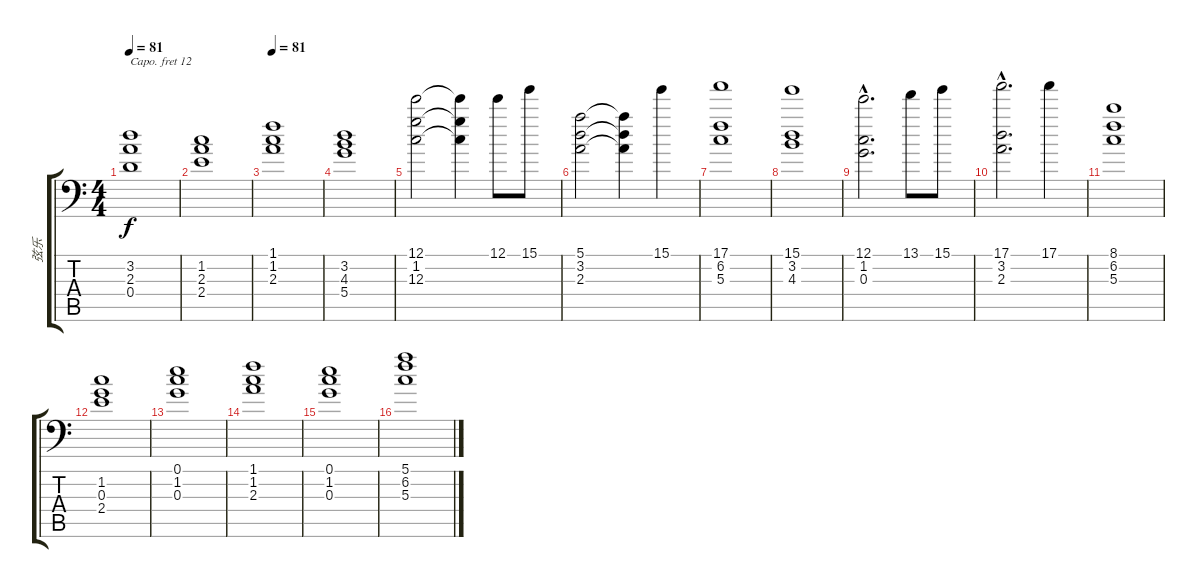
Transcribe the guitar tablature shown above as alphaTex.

\track ("弦乐" "弦乐") {instrument stringensemble1}
\staff {score tabs}
\capo 12
\tuning (E4 B3 G3 D3 A2 D1) {hide}
\ts (4 4)
\tempo 81
\clef f4
\ks c
(3.2 2.3 0.4).1{dy f} |
(1.2 2.3 2.4).1 |
\tempo 81
(1.1 1.2 2.3).1{volume 8 balance 8 instrument stringensemble2} |
(3.2 4.3 5.4).1 |
(12.1 1.2 12.3).2{volume 12} (12.1{t} 1.2{t} 12.3{t}).4 12.1.8 15.1.8 |
(5.1 3.2 2.3).2 (5.1{t} 3.2{t} 2.3{t}).4 15.1.4 |
(17.1 6.2 5.3).1 |
(15.1 3.2 4.3).1 |
(12.1{hac} 1.2{hac} 0.3{hac}).2{d} 13.1.8 15.1.8 |
(17.1{hac} 3.2{hac} 2.3{hac}).2{d} 17.1.4 |
(8.1 6.2 5.3).1 |
(1.2 0.3 2.4).1 |
(0.1 1.2 0.3).1 |
(1.1 1.2 2.3).1 |
(0.1 1.2 0.3).1 |
(5.1 6.2 5.3).1
